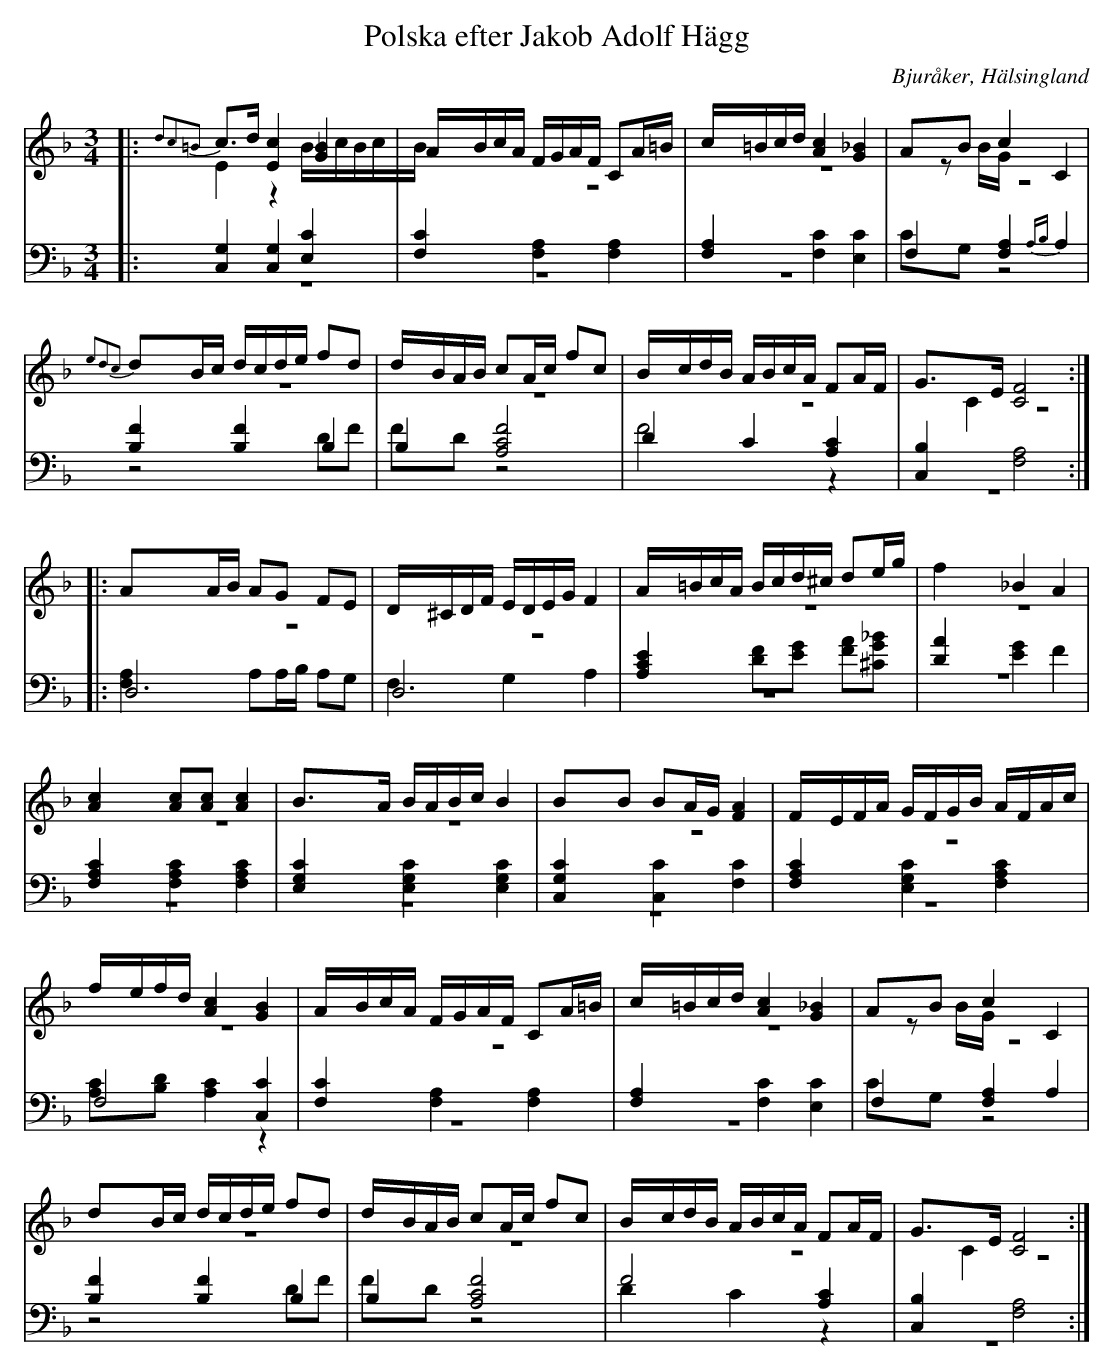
X:1
T: Polska efter Jakob Adolf Hägg
O: Bjuråker, Hälsingland
M: 3/4
L: 1/16
K: F
V:1
V:2 merge
V:3
V:4 merge
V:1
|: {d2c2=B2}c2>d2 [E4c4] [G4_B4]|ABcA FGAF C2A=B|c=Bcd [A4c4] [G4_B4]|A2B2 c4 C4 |
{e2d2c2}d2Bc dcde f2d2|dBAB c2Ac f2c2|BcdB ABcA F2AF|G2>E2 [C8F8]:|
|:A2AB A2G2 F2E2|D^CDF EDEG F4|A=BcA Bcd^c d2eg|f4 _B4 A4 |
[A4c4] [A2c2][A2c2] [A4c4]|B2>A2 BABc B4|B2B2 B2AG [F4A4]|FEFA GFGB AFAc|
fefd [A4c4] [G4B4]|ABcA FGAF C2A=B|c=Bcd [A4c4] [G4_B4]|A2B2 c4 C4 |
d2Bc dcde f2d2|dBAB c2Ac f2c2|BcdB ABcA F2AF|G2>E2 [C8F8]:|
V:2
|:E4 z4 B4/5c4/5B4/5c4/5B4/5|z12|z12|z2BG z8 |
z12|z12|z12|C4 z8:|
|:z12|z12|z12|z12 |
z12|z12|z12|z12|
z12|z12|z12|z2BG z8 |
z12|z12|z12|C4 z8:|
V:3 clef=bass
|: [C,4G,4] [C,4G,4] [E,4C4]|[F,4C4] [F,4A,4] [F,4A,4]|[F,4A,4] [F,4C4] [E,4C4]| F,4 [F,4A,4] {A,B,}A,4|
[B,4F4] [B,4F4] B,4|B,4 [A,8C8F8]|D4 C4 [A,4C4]|[C,4B,4] [F,8A,8]:|
|:D,12|D,12|[A,4C4E4] [D2F2][E2G2] [F2A2][^C2G2_B2]|
[D4A4] [E4G4] F4|[F,4A,4C4] [F,4A,4C4] [F,4A,4C4]|[E,4G,4C4] [E,4G,4C4] [E,4G,4C4]|[C,4G,4C4] [C,4C4] [F,4C4]|
[F,4A,4C4] [E,4G,4C4] [F,4A,4C4]|F,8 [C,4C4]|[F,4C4] [F,4A,4] [F,4A,4]|[F,4A,4] [F,4C4] [E,4C4]|
F,4 [F,4A,4] A,4|[B,4F4] [B,4F4] B,4|B,4 [A,8C8F8]|F8  [A,4C4]|[C,4B,4] [F,8A,8]:|
V:4 clef=bass
|:z12|z12|z12|C2G,2 z8 |
z8 D2F2|F2D2 z8|F8 z4|z12:|
|:[F,4A,4] A,2A,B, A,2G,2|F,4 G,4 A,4|z12|z12 |
z12|z12|z12|z12|
[A,2C2][B,2D2] [A,4C4] z4|z12|z12|C2G,2 z8 |
z8 D2F2|F2D2 z8|D4 C4 z4|z12:|
